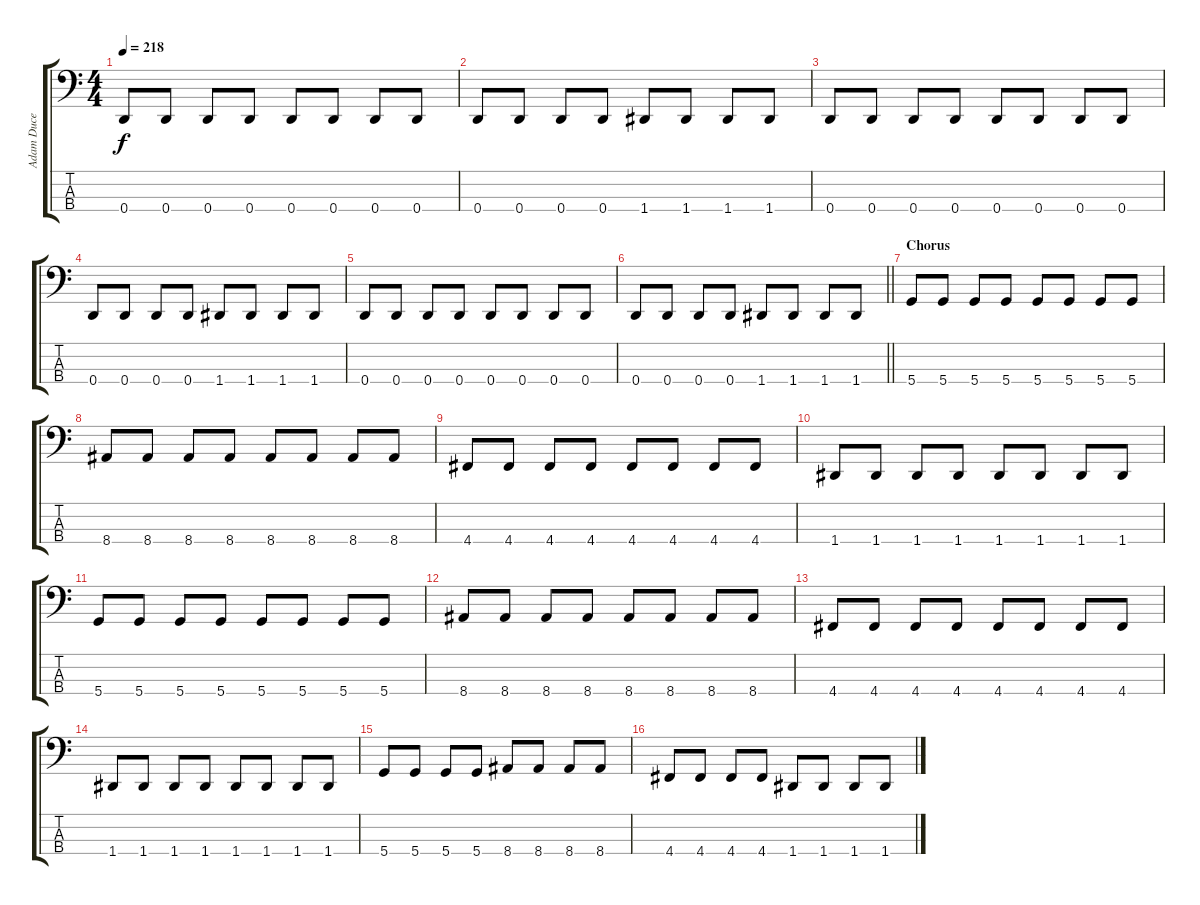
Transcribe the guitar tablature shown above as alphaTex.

\track ("Adam Duce" "Adam Duce") {instrument electricbasspick}
\staff {score tabs}
\tuning (F2 C2 G1 D1) {hide}
\ts (4 4)
\tempo 218
\clef f4
\ks c
0.4.8{dy f} 0.4.8 0.4.8 0.4.8 0.4.8 0.4.8 0.4.8 0.4.8 |
0.4.8 0.4.8 0.4.8 0.4.8 1.4.8 1.4.8 1.4.8 1.4.8 |
0.4.8 0.4.8 0.4.8 0.4.8 0.4.8 0.4.8 0.4.8 0.4.8 |
0.4.8 0.4.8 0.4.8 0.4.8 1.4.8 1.4.8 1.4.8 1.4.8 |
0.4.8 0.4.8 0.4.8 0.4.8 0.4.8 0.4.8 0.4.8 0.4.8 |
\barLineRight lightlight
0.4.8 0.4.8 0.4.8 0.4.8 1.4.8 1.4.8 1.4.8 1.4.8 |
\section ("" "Chorus")
5.4.8 5.4.8 5.4.8 5.4.8 5.4.8 5.4.8 5.4.8 5.4.8 |
8.4.8 8.4.8 8.4.8 8.4.8 8.4.8 8.4.8 8.4.8 8.4.8 |
4.4.8 4.4.8 4.4.8 4.4.8 4.4.8 4.4.8 4.4.8 4.4.8 |
1.4.8 1.4.8 1.4.8 1.4.8 1.4.8 1.4.8 1.4.8 1.4.8 |
5.4.8 5.4.8 5.4.8 5.4.8 5.4.8 5.4.8 5.4.8 5.4.8 |
8.4.8 8.4.8 8.4.8 8.4.8 8.4.8 8.4.8 8.4.8 8.4.8 |
4.4.8 4.4.8 4.4.8 4.4.8 4.4.8 4.4.8 4.4.8 4.4.8 |
1.4.8 1.4.8 1.4.8 1.4.8 1.4.8 1.4.8 1.4.8 1.4.8 |
5.4.8 5.4.8 5.4.8 5.4.8 8.4.8 8.4.8 8.4.8 8.4.8 |
4.4.8 4.4.8 4.4.8 4.4.8 1.4.8 1.4.8 1.4.8 1.4.8
